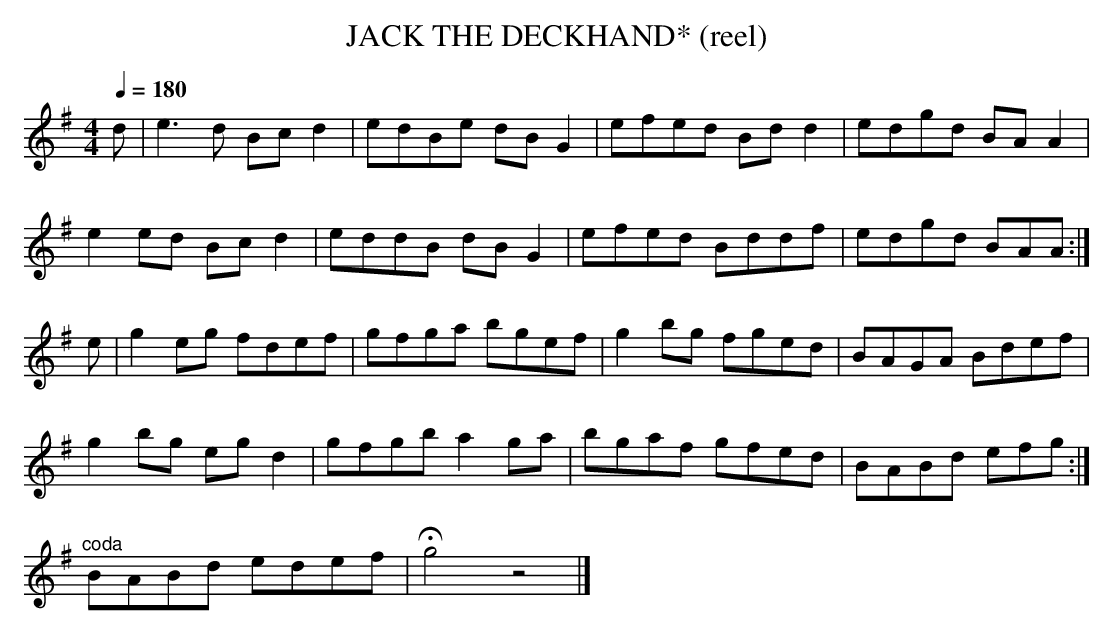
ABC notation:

X:1
T:JACK THE DECKHAND* (reel)
M:4/4
Q:1/4=180
K:G
d|e3d Bcd2|edBe dBG2|efed Bdd2|edgd BAA2|
e2 ed Bcd2|eddB dB G2|efed Bddf|edgd BAA :|
e|g2eg fdef|gfga bgef|g2bg fged|BAGA Bdef|
g2bg egd2|gfgb a2ga|bgaf gfed|BABd efg :|
"^coda"BABd edef|Hg4z4|]
